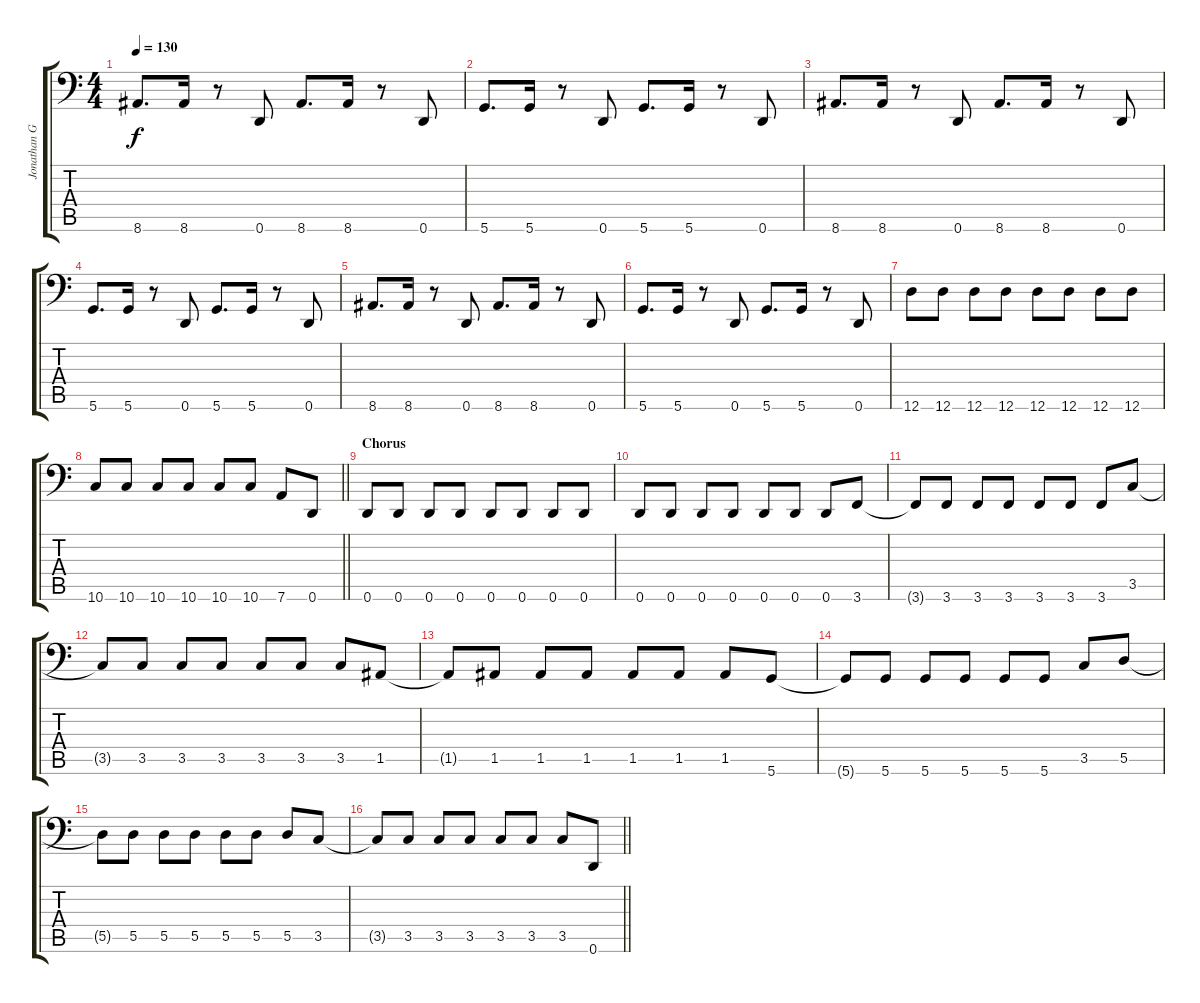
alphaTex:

\track ("Jonathan Gallan" "Jonathan G") {instrument electricbassfinger}
\staff {score tabs}
\tuning (E3 B2 G2 D2 A1 D1) {hide}
\ts (4 4)
\section ("" "")
\tempo 130
\clef f4
\ks c
8.6.8{d dy f} 8.6.16 r.8 0.6.8 8.6.8{d} 8.6.16 r.8 0.6.8 |
5.6.8{d} 5.6.16 r.8 0.6.8 5.6.8{d} 5.6.16 r.8 0.6.8 |
8.6.8{d} 8.6.16 r.8 0.6.8 8.6.8{d} 8.6.16 r.8 0.6.8 |
5.6.8{d} 5.6.16 r.8 0.6.8 5.6.8{d} 5.6.16 r.8 0.6.8 |
8.6.8{d} 8.6.16 r.8 0.6.8 8.6.8{d} 8.6.16 r.8 0.6.8 |
5.6.8{d} 5.6.16 r.8 0.6.8 5.6.8{d} 5.6.16 r.8 0.6.8 |
12.6.8 12.6.8 12.6.8 12.6.8 12.6.8 12.6.8 12.6.8 12.6.8 |
\barLineRight lightlight
10.6.8 10.6.8 10.6.8 10.6.8 10.6.8 10.6.8 7.6.8 0.6.8 |
\section ("" "Chorus")
0.6.8 0.6.8 0.6.8 0.6.8 0.6.8 0.6.8 0.6.8 0.6.8 |
0.6.8 0.6.8 0.6.8 0.6.8 0.6.8 0.6.8 0.6.8 3.6.8 |
3.6{t}.8 3.6.8 3.6.8 3.6.8 3.6.8 3.6.8 3.6.8 3.5.8 |
3.5{t}.8 3.5.8 3.5.8 3.5.8 3.5.8 3.5.8 3.5.8 1.5.8 |
1.5{t}.8 1.5.8 1.5.8 1.5.8 1.5.8 1.5.8 1.5.8 5.6.8 |
5.6{t}.8 5.6.8 5.6.8 5.6.8 5.6.8 5.6.8 3.5.8 5.5.8 |
5.5{t}.8 5.5.8 5.5.8 5.5.8 5.5.8 5.5.8 5.5.8 3.5.8 |
\barLineRight lightlight
3.5{t}.8 3.5.8 3.5.8 3.5.8 3.5.8 3.5.8 3.5.8 0.6.8
